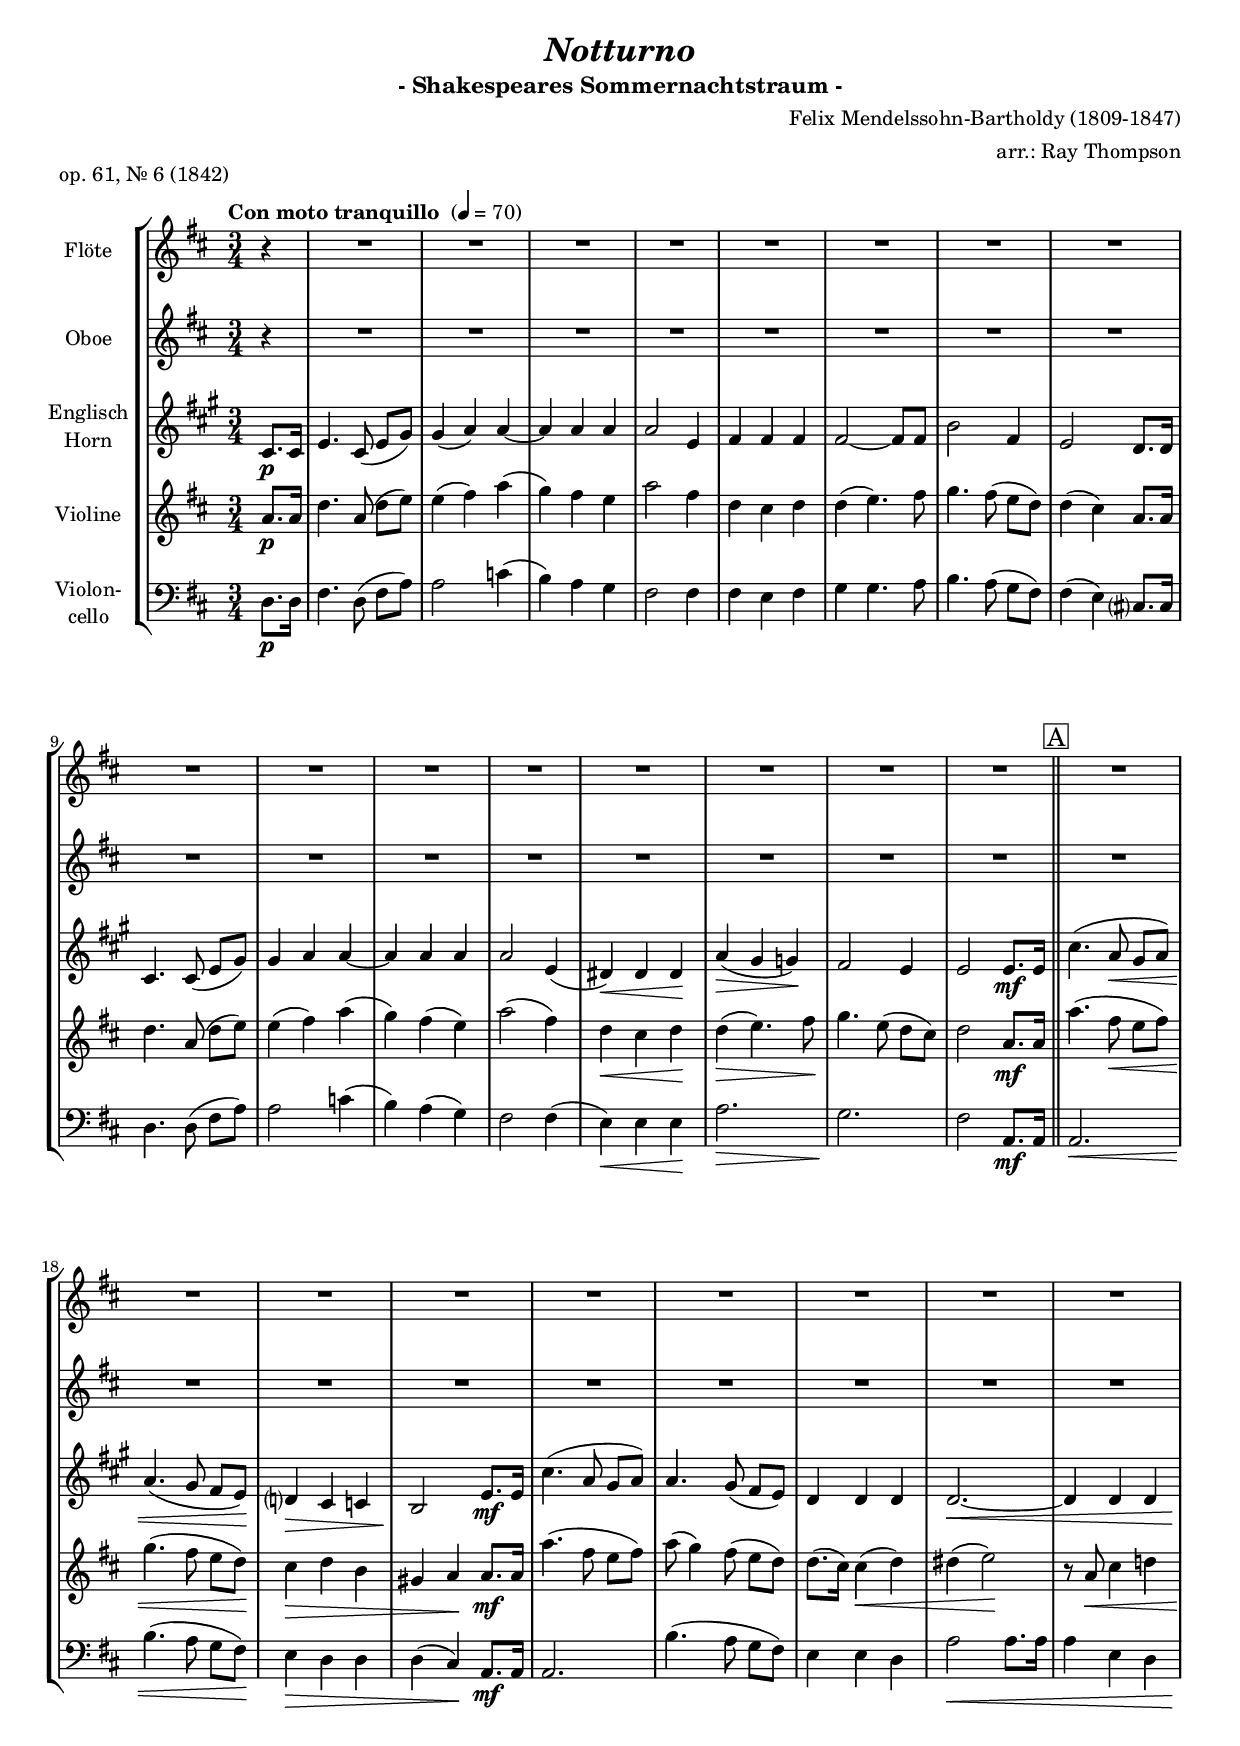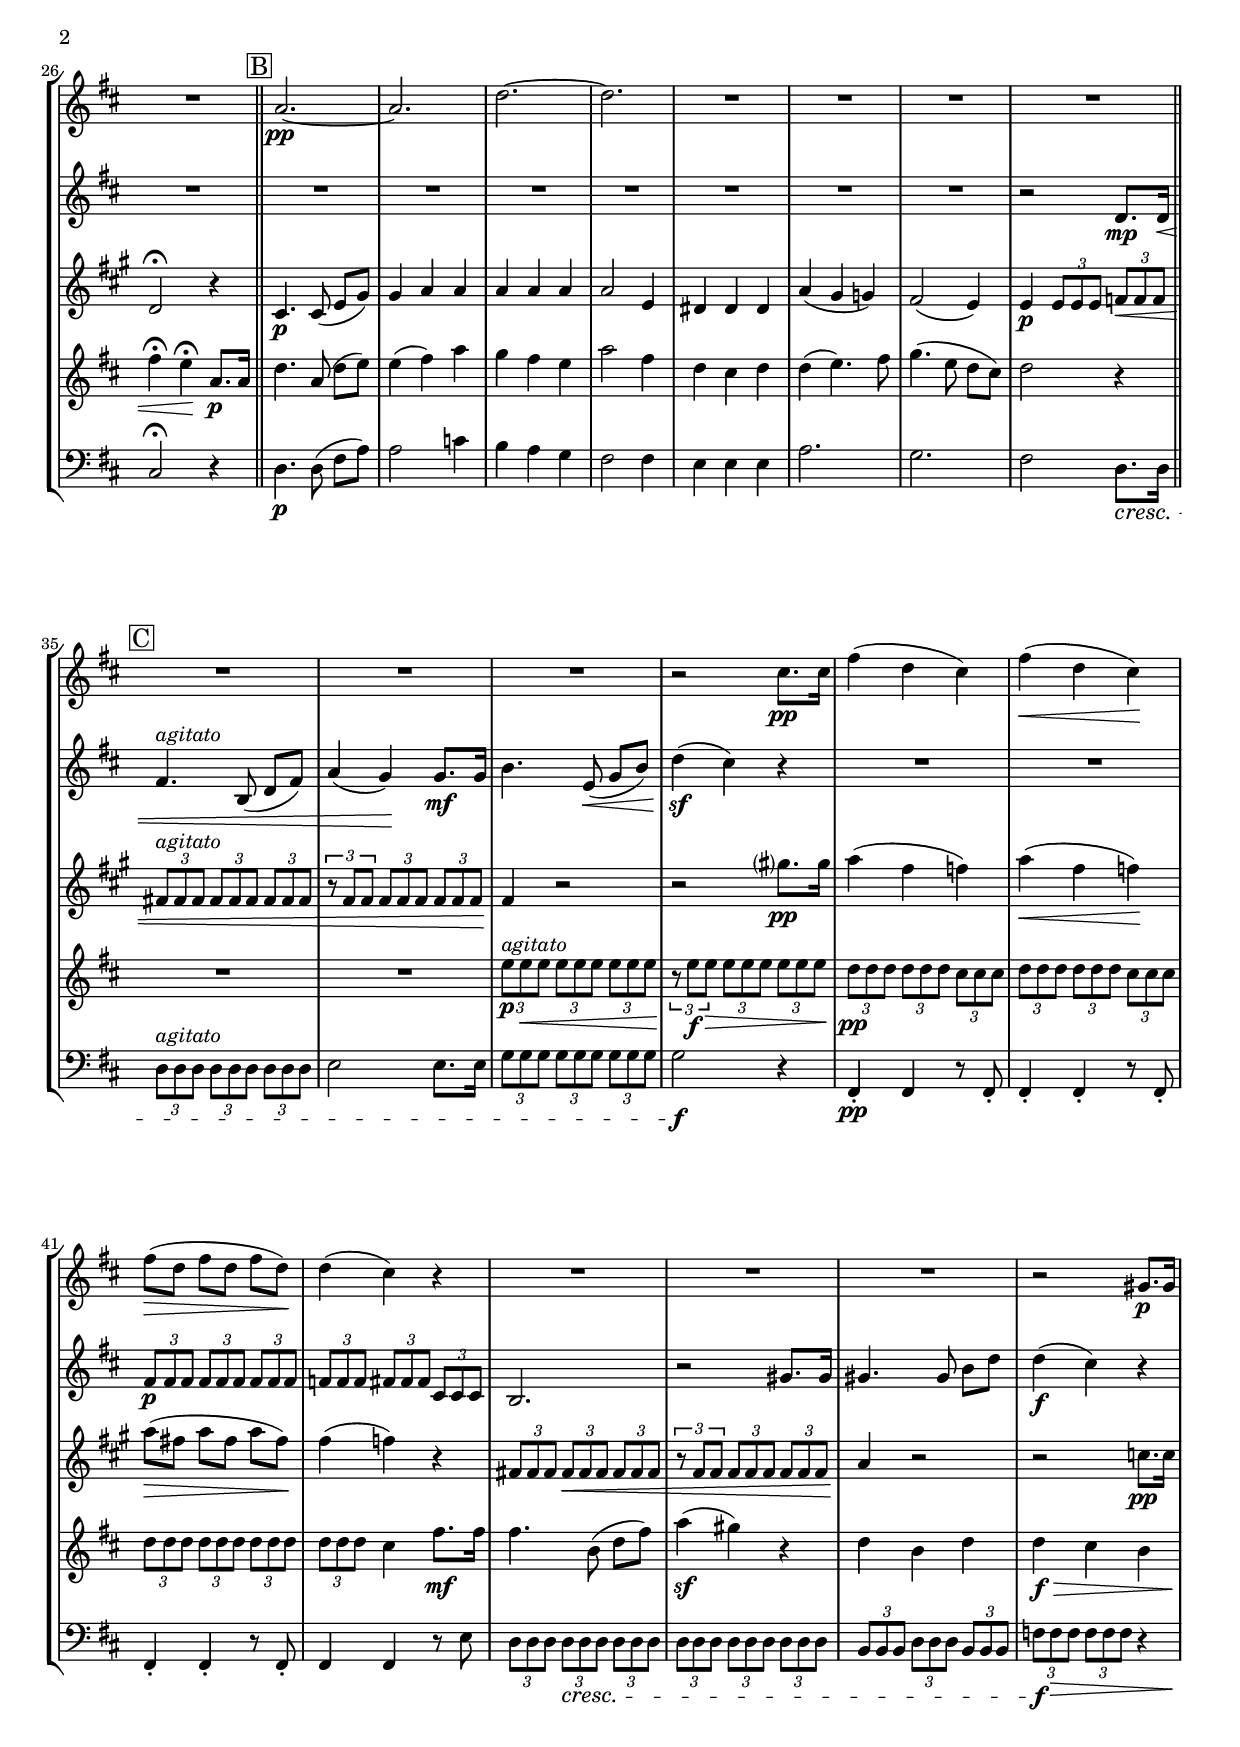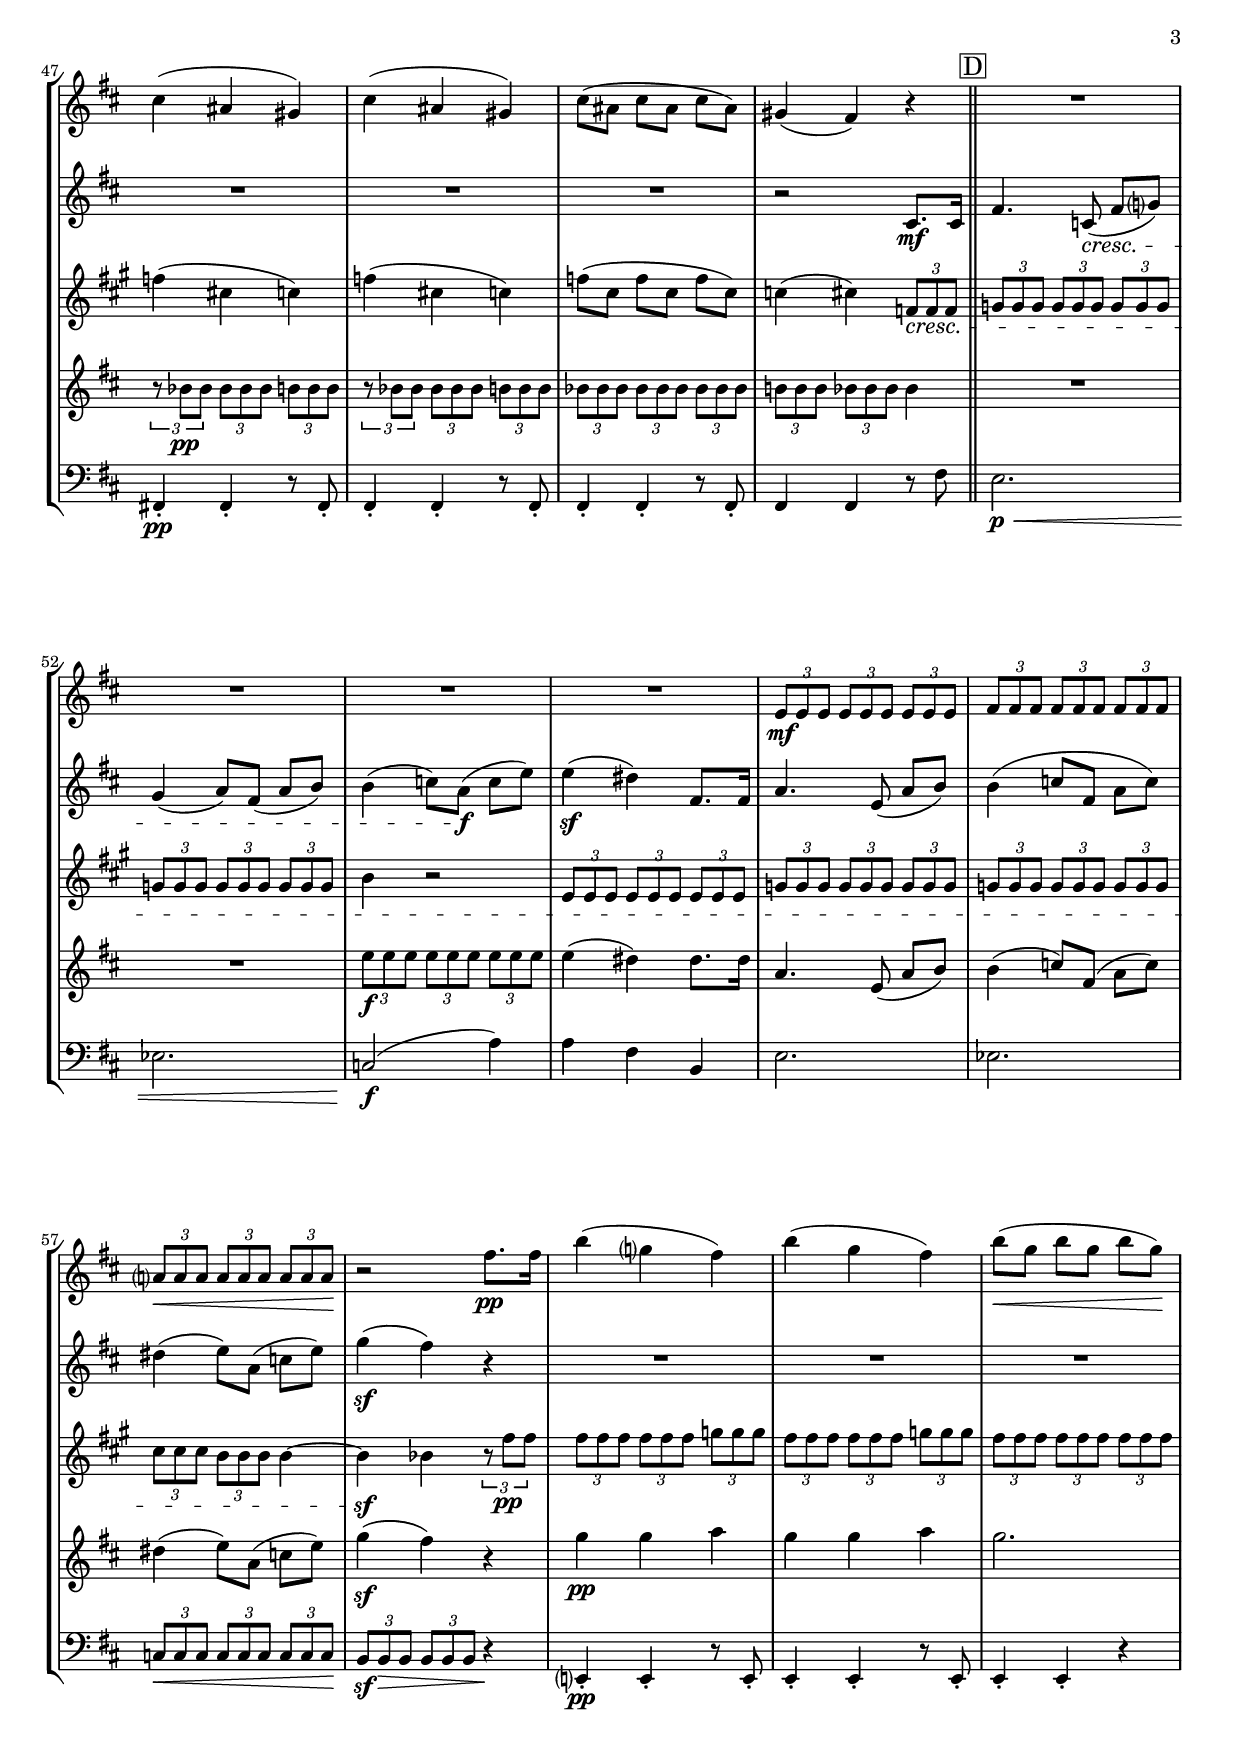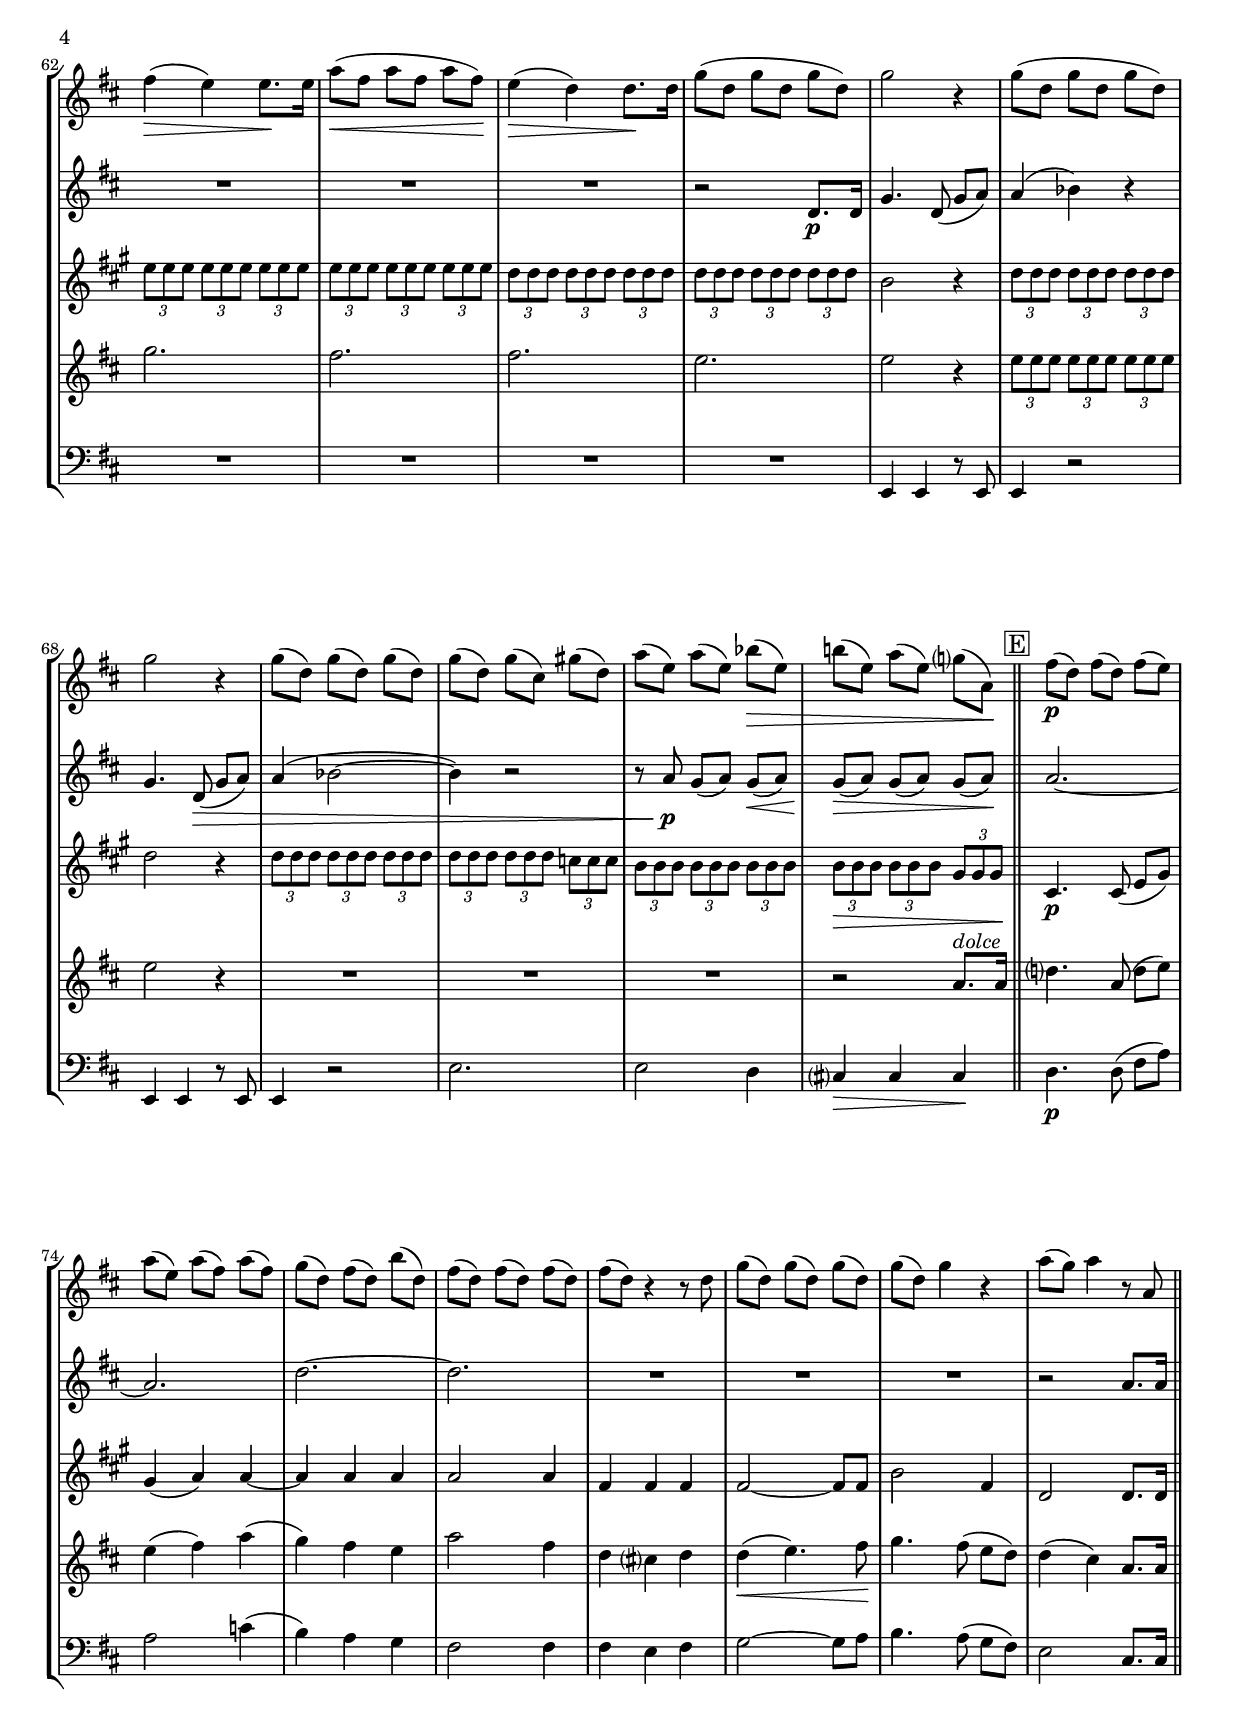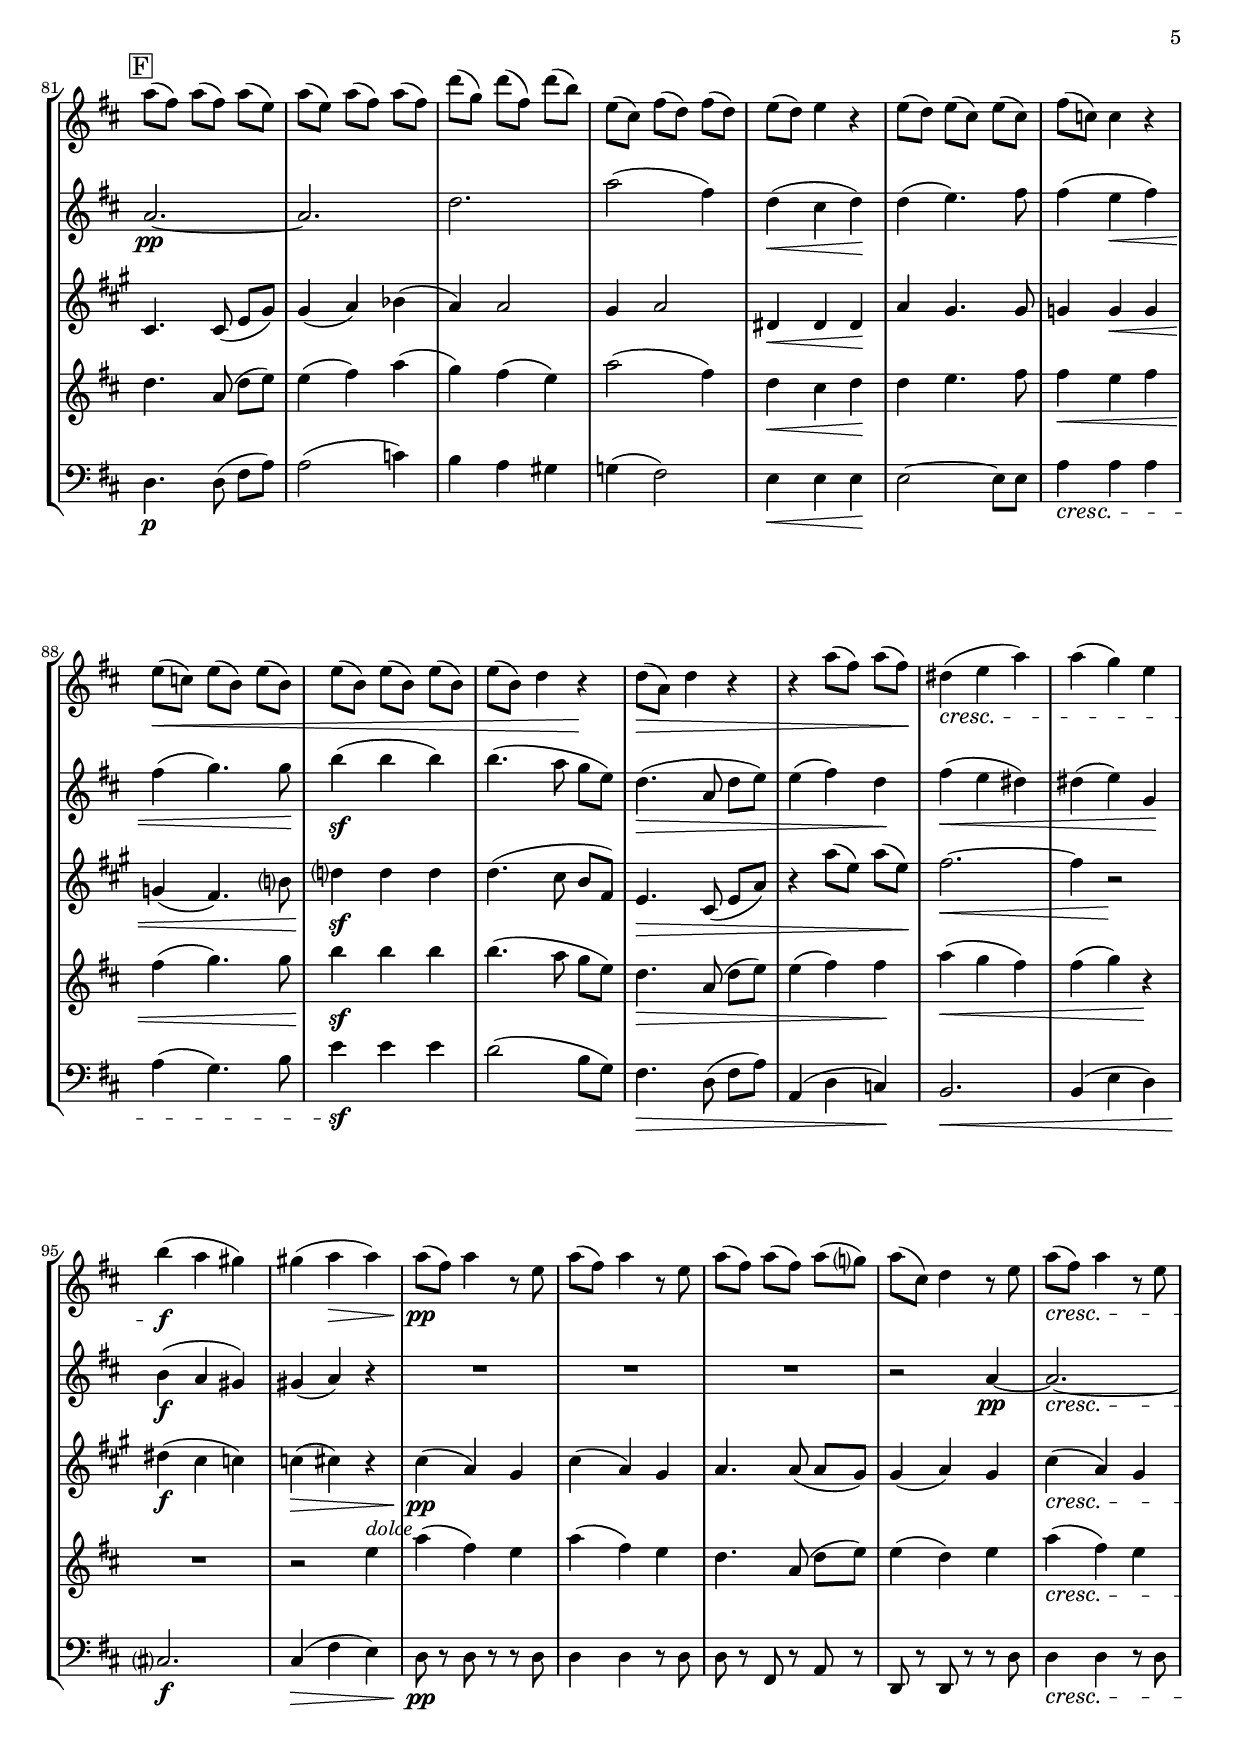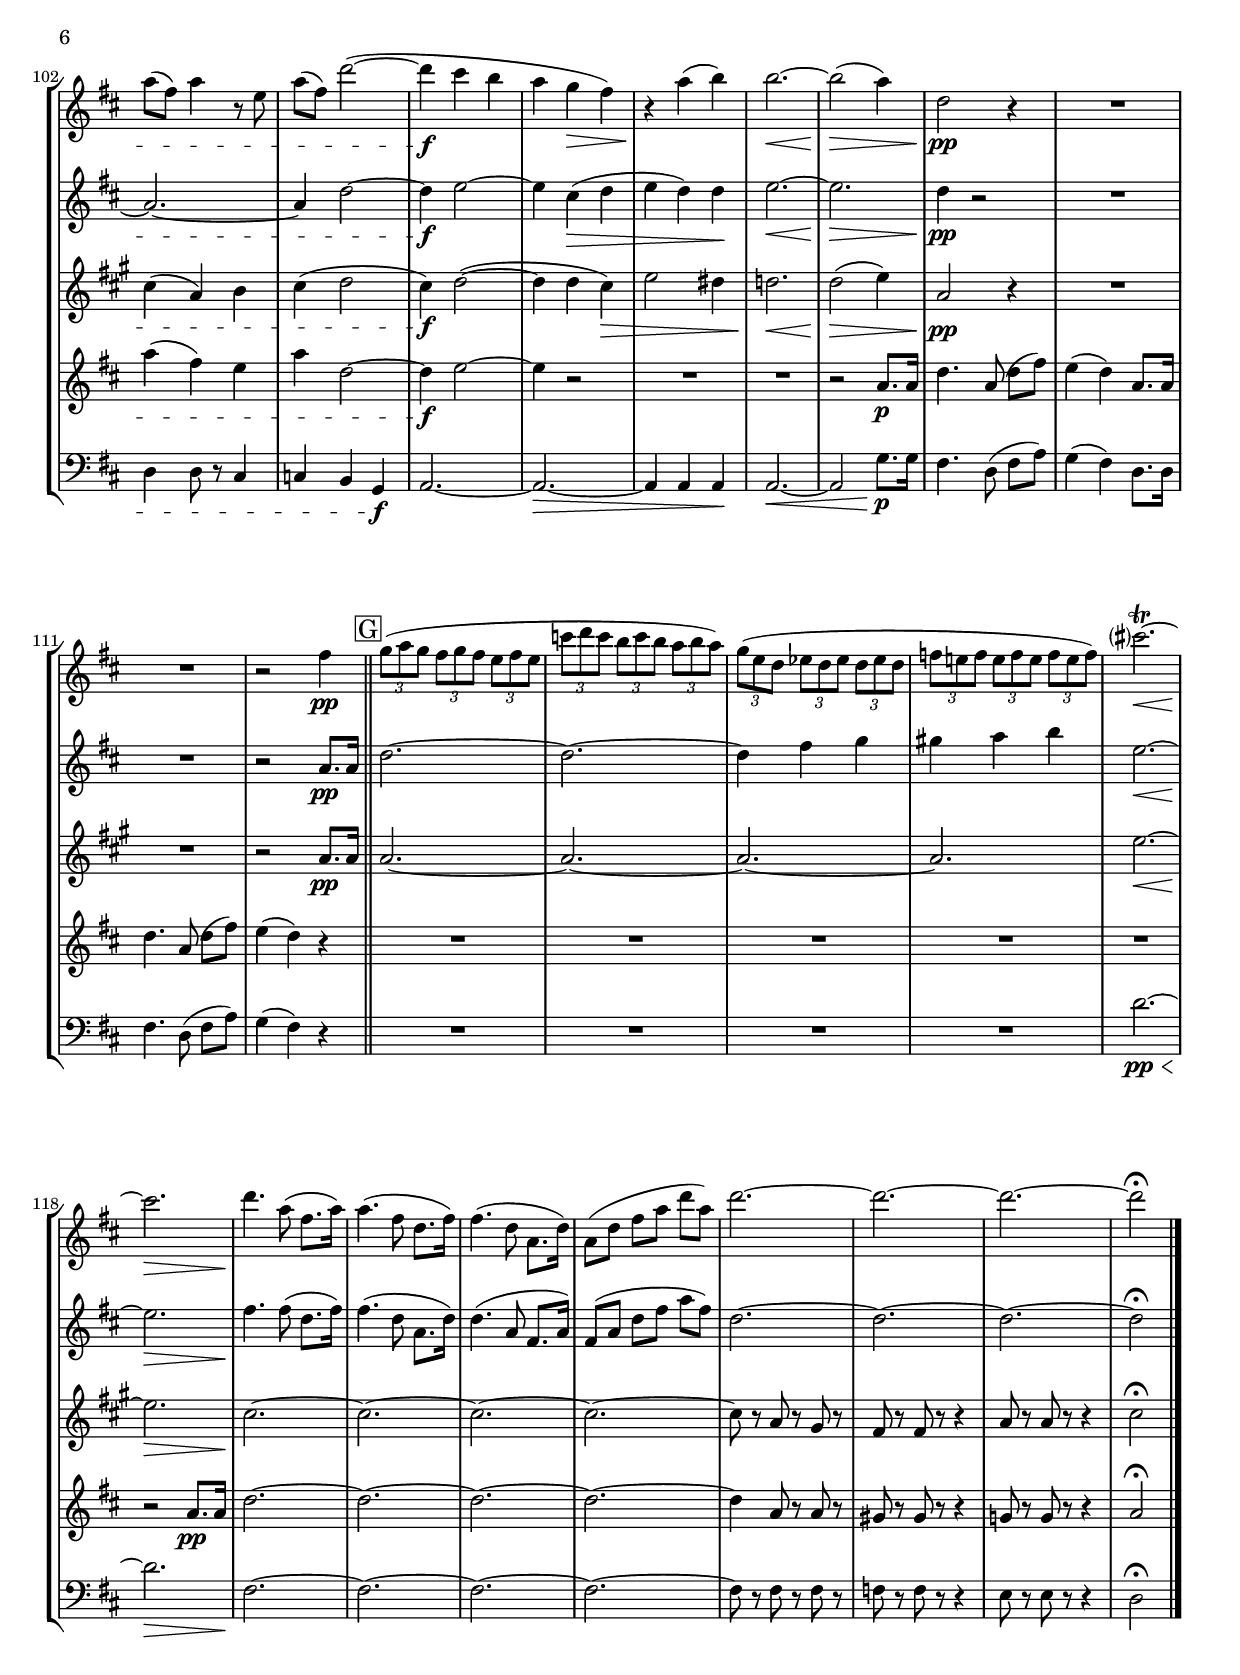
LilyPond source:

\version "2.18.2"
\include "deutsch.ly"
  
#(set-global-staff-size 17.75)

\header {
  title     = \markup \bold \italic "Notturno"
  subtitle  = "- Shakespeares Sommernachtstraum -"
  composer  = "Felix Mendelssohn-Bartholdy (1809-1847)"
  arranger  = "arr.: Ray Thompson"
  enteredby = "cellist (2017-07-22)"
  piece     = "op. 61, Nr. 6 (1842)"
}

voiceconsts = {
  \key d \major
  \time 3/4
  \clef "treble"
%  \numericTimeSignature
  \compressFullBarRests
  % Set default beaming for all staves
  \set Timing.beamExceptions = #'()
  \set Timing.baseMoment     = #(ly:make-moment 1 4)
  \set Timing.beatStructure  = #'(1 1 1)
  \tempo "Con moto tranquillo " 4=70
}

mifl = "flute"
miob = "oboe"
mifh = "french horn"
mist = "string ensemble 1"
miba = "cello"

boxa = { \bar "||" \mark \markup \box "A" }
boxb = { \bar "||" \mark \markup \box "B" }
boxc = { \bar "||" \mark \markup \box "C" }
boxd = { \bar "||" \mark \markup \box "D" }
boxe = { \bar "||" \mark \markup \box "E" }
boxf = { \bar "||" \mark \markup \box "F" }
boxg = { \bar "||" \mark \markup \box "G" }

agi = \markup \italic "agitato"
dlc = \markup \italic "dolce"
rit = \mark \markup \box "rit."

va = \relative c'' {
  \voiceconsts

  \partial 4 r4
  R2.*16 \boxa
  R2.*10 \boxb
  a2.~\pp
  a
  d~
  d
  R2.*4 \boxc

  R2.*3
  r2 cis8.\pp cis16
  fis4( d cis)
  fis(\< d cis)\!
  fis8(\> d fis d fis d)\!
  d4( cis) r
  R2.*3
  r2 gis8.\p gis16
  cis4( ais gis)

  cis( ais gis)
  cis8( ais cis ais cis ais)
  gis4( fis) r \boxd
  R2.*4
  \tuplet 3/2 4 { e8\mf e e e e e e e e
		  fis fis fis fis fis fis fis fis fis
		  a?\< a a a a a a a a\! }
  
  r2 fis'8.\pp fis16
  h4( g? fis)
  h( g fis)
  h8(\< g h g h g)\!
  fis4(\> e) e8.\! e16
  a8(\< fis a fis a fis)\!
  e4(\> d) d8.\! d16
  g8( d g d g d)

  g2 r4
  g8( d g d g d)
  g2 r4
  g8( d) g( d) g( d)
  g( d)  g( cis,) gis'( d)
  a'( e) a( e) b'(\> e,)
  h'!( e,) a( e) g?( a,)\! \boxe

  fis'(\p d) fis( d) fis( e)
  a( e) a( fis) a( fis)
  g( d) fis( d) h'( d,)
  fis( d) fis( d) fis( d)
  fis( d) r4 r8 d
  g( d) g( d) g( d)
  g( d) g4 r

  a8( g) a4 r8 a, \boxf
  a'( fis) a( fis) a( e)
  a( e) a( fis) a( fis)
  d'( g,) d'( fis,) d'( h)
  e,( cis) fis( d) fis( d)
  e( d) e4 r
  e8( d) e( cis) e( cis)

  fis( c) c4 r
  e8(\< c) e( h) e( h)
  e( h) e( h) e( h)
  e( h) d4 r\!
  d8(\> a) d4 r
  r a'8( fis) a( fis)\!
  dis4(\cresc e a)
  a( g) e

  h'(\f a gis)
  gis( a\> a)
  a8(\!\pp fis) a4 r8 e
  a( fis) a4 r8 e
  a( fis) a( fis) a( g?)
  a( cis,) d4 r8 e
  a(\cresc fis) a4 r8 e
  a( fis) a4 r8 e

  a( fis) d'2(~
  d4\f cis h
  a g\> fis)
  r\! a( h)
  h2.~\<
  h2(\!\> a4)
  d,2\!\pp r4
  R2.*2
  r2 fis4\pp \boxg

  \tuplet 3/2 4 { g8( a g fis g fis e fis e
		  c' d c h c h a h a)
		  g( e d es d es d es d
		  f e! f e f e f e f) }
  cis'?2.~\trill\<
  cis\!\>

  d4.\! a8( fis8. a16)
  a4.( fis8 d8. fis16)
  fis4.( d8 a8. d16)
  a8( d fis a d a)
  d2.~
  d~
  d~
  d2\fermata \bar "|."
}

vb = \relative c' {
  \voiceconsts

  \partial 4 r4
  R2.*16 \boxa
  R2.*10 \boxb
  R2.*7
  r2 d8.\mp d16\< \boxc

  fis4.^\agi h,8( d fis)
  a4( g)\! g8.\mf g16
  h4. e,8(\< g h)
  d4(\!\sf cis) r
  R2.*2
  \tuplet 3/2 4 { fis,8\p fis fis fis fis fis fis fis fis
		  f f f fis fis fis cis cis cis }

  h2.
  r2 gis'8. gis16
  gis4. gis8 h d
  d4(\f cis) r
  R2.*3
  r2 cis,8.\mf cis16 \boxd

  fis4. c8(\cresc fis g?)
  g4( a8) fis( a h)
  h4( c8) a(\f c e)
  e4(\sf dis) fis,8. fis16
  a4. e8( a h)
  h4( c8 fis, a c)
  dis4( e8) a,( c e)
  g4(\sf fis) r

  R2.*6
  r2 d,8.\p d16
  g4. d8( g a)
  a4( b) r
  g4. d8(\> g a)
  a4( b2~
  b4) r2

  r8 a\p g( a) g(\< a)
  g(\!\> a) g( a) g( a)\! \boxe
  a2.~
  a
  d~
  d
  R2.*3
  r2 a8. a16 \boxf

  a2.~\pp
  a
  d
  a'2( fis4)
  d(\< cis d)\!
  d( e4.) fis8
  fis4( e\< fis)
  fis( g4.) g8\!
  h4(\sf h h)
  h4.( a8 g e)

  d4.(\> a8 d e)
  e4( fis) d\!
  fis(\< e dis)
  dis( e) g,\!
  h(\f a gis)
  gis( a) r
  R2.*3
  r2 a4~\pp
  a2.~\cresc

  a~
  a4 d2~
  d4\f e2~
  e4 cis(\> d
  e d) d\!
  e2.~\<
  e\!\>
  d4\!\pp r2
  R2.*2
  r2 a8.\pp a16 \boxg

  d2.~
  d~
  d4 fis g
  gis a h
  e,2.~\<
  e\!\>
  fis4.\! fis8( d8. fis16)

  fis4.( d8 a8. d16)
  d4.( a8 fis8. a16)
  fis8( a d fis a fis)
  d2.~
  d~
  d~
  d2\fermata \bar "|."
}

vc = \relative c' {
  \voiceconsts

  \partial 4 fis8.\p fis16
  a4. fis8( a cis)
  cis4( d) d~
  d d d
  d2 a4
  h h h
  h2~ h8 h
  e2 h4
  a2 g8. g16

  fis4. fis8( a cis)
  cis4 d d~
  d d d
  d2 a4(
  gis)\< gis gis\!
  d'(\> cis c)\!
  h2 a4
  a2 a8.\mf a16 \boxa

  fis'4.( d8\< cis d)
  d4.( cis8 h a)\!
  g?4\> fis f
  e2\! a8.\mf a16
  fis'4.( d8 cis d)
  d4. cis8( h a)
  g4 g g
  g2.~\<
  g4 g g

  g2\fermata\! r4 \boxb
  fis4.\p fis8( a cis)
  cis4 d d
  d d d
  d2 a4
  gis gis gis
  d'( cis c)
  h2( a4)
  a\p \tuplet 3/2 4 { a8 a a b\< b b \boxc
		      h!^\agi h h h h h h h h
		      r h h h h h h h h }
  h4\! r2
  r cis'?8.\pp cis16
  d4( h b)
  d(\< h b)\!
  d8(\> h! d h d h)\!

  h4( b) r
  \tuplet 3/2 4 { h,!8 h h h\< h h h h h
		  r h h h h h h h h }
  d4\! r2
  r f8.\pp f16
  b4( fis! f)
  b( fis! f)

  b8( fis b fis b fis)
  f4( fis) \tuplet 3/2 4 { b,8\cresc b b \boxd
			   c c c c c c c c c
			   c c c c c c c c c }
  e4 r2
  \tuplet 3/2 4 { a,8 a a a a a a a a
		  c c c c c c c c c
		  c c c c c c c c c
		  fis fis fis e e e } e4~
  e\sf es \tuplet 3/2 4 { r8 h'\pp h
			  h h h h h h c c c
			  h h h h h h c c c
			  h h h h h h h h h
			  a a a a a a a a a
			  a a a a a a a a a
			  g g g g g g g g g
			  g g g g g g g g g }
  e2 r4

  \tuplet 3/2 4 { g8 g g g g g g g g }
  g2 r4
  \tuplet 3/2 4 { g8 g g g g g g g g
		  g g g g g g f f f
		  e e e e e e e e e
		  e\> e e e e e cis cis cis\! } \boxe

  fis,4.\p fis8( a cis)
  cis4( d) d~
  d d d
  d2 d4
  h h h
  h2~ h8 h
  e2 h4
  g2 g8. g16 \boxf

  fis4. fis8( a cis)
  cis4( d) es(
  d) d2
  cis4 d2
  gis,4\< gis gis\!
  d' cis4. cis8
  c4 c\< c
  c( h4.) e?8
  g?4\sf g g

  g4.( fis8 e h)
  a4.\> fis8( a d)
  r4 d'8( a) d( a)\!
  h2.~\<
  h4 r2\!
  gis4(\f fis f)
  f(\> fis) r
  fis(\!\pp d) cis
  fis( d) cis

  d4. d8( d cis)
  cis4( d) cis
  fis(\cresc d) cis
  fis( d) e
  fis4( g2
  fis4)\f g2(~
  g4 g fis)\>
  a2 gis4
  g!2.\<
  g2(\!\> a4)

  d,2\!\pp r4
  R2.*2
  r2 d8.\pp d16 \boxg
  d2.~
  d~
  d~
  d
  a'~\<
  a\!\>

  fis~\!
  fis~
  fis~
  fis~
  fis8 r d r cis r
  h r h r r4
  d8 r d r r4
  fis2\fermata \bar "|."
}

vd = \relative c'' {
  \voiceconsts

  \partial 4 a8.\p a16
  d4. a8( d e)
  e4( fis) a(
  g) fis e
  a2 fis4
  d cis d
  d( e4.) fis8
  g4. fis8( e d)
  d4( cis) a8. a16

  d4. a8( d e) e4( fis) a(
  g) fis( e)
  a2( fis4)
  d\< cis d\!
  d(\> e4.) fis8\!
  g4. e8( d cis)
  d2 a8.\mf a16 \boxa

  a'4.( fis8\< e fis)
  g4.( fis8 e d)\!
  cis4\> d h
  gis a\! a8.\mf a16
  a'4.( fis8 e fis)
  a( g4) fis8( e d)
  d8.( cis16) cis4(\< d)
  dis( e2)\!

  r8 a,\< cis4 d!
  fis\fermata e\fermata\! a,8.\p a16 \boxb
  d4. a8( d e)
  e4( fis) a
  g fis e
  a2 fis4
  d cis d
  d( e4.) fis8
  g4.( e8 d cis)

  d2 r4 \boxc
  R2.*2
  \tuplet 3/2 4 { e8^\agi\p e\< e e e e e e e\!
		  r e\f e\> e e e e e e\!
		  d\pp d d d d d cis cis cis
		  d d d d d d cis cis cis
		  d d d d d d d d d
		  d d d } cis4 fis8.\mf fis16
  fis4. h,8( d fis)
  a4(\sf gis) r
  d h d
  d\f\> cis h

  \tuplet 3/2 4 { r8\! b\pp b b b b h h h
		  r b b b b b h h h
		  b b b b b b b b b
		  h! h h b b b } b4 \boxd

  R2.*2
  \tuplet 3/2 4 { e8\f e e e e e e e e }
  e4( dis) dis8. dis16
  a4. e8( a h)
  h4( c8) fis,( a c)
  dis4( e8) a,( c e)
  g4(\sf fis) r
  g\pp g a

  g g a
  g2.
  g
  fis
  fis
  e
  e2 r4
  \tuplet 3/2 4 { e8 e e e e e e e e }
  e2 r4
  R2.*3

  r2 a,8.^\dlc a16 \boxe
  d?4. a8( d e)
  e4( fis) a(
  g) fis e
  a2 fis4
  d cis? d
  d(\< e4.) fis8\!
  g4. fis8( e d)
  d4( cis) a8. a16 \boxf

  d4. a8( d e)
  e4( fis) a(
  g) fis( e)
  a2( fis4)
  d\< cis d\!
  d e4. fis8
  fis4\< e fis
  fis( g4.) g8
  h4\!\sf h h

  h4.( a8 g e)
  d4.\> a8( d e)
  e4( fis) fis\!
  a(\< g fis)
  fis( g) r\!
  R2.
  r2 e4^\dlc
  a( fis) e
  a( fis) e

  d4. a8( d e)
  e4( d) e
  a(\cresc fis) e
  a( fis) e
  a d,2~
  d4\f e2~
  e4 r2
  R2.*2
  r2 a,8.\p a16

  d4. a8( d fis)
  e4( d) a8. a16
  d4. a8( d fis)
  e4( d) r \boxg
  R2.*5
  r2 a8.\pp a16

  d2.~
  d~
  d~
  d~
  d4 a8 r a r
  gis r gis r r4
  g!8 r g r r4
  a2\fermata \bar "|."
}

ve = \relative c {
  \voiceconsts
  \clef "bass"
  
  \partial 4 d8.\p d16
  fis4. d8( fis a)
  a2 c4(
  h) a g
  fis2 fis4
  fis e fis
  g g4. a8
  h4. a8( g fis)

  fis4( e) cis?8. cis16
  d4. d8( fis a)
  a2 c4(
  h) a( g)
  fis2 fis4(
  e)\< e e\!
  a2.\>
  g\!
  fis2 a,8.\mf a16 \boxa

  a2.\<
  h'4.( a8 g fis)\!
  e4\> d d
  d( cis)\! a8.\mf a16
  a2.
  h'4.( a8 g fis)
  e4 e d
  a'2\< a8. a16
  a4 e d
  cis2\fermata\! r4 \boxb

  d4.\p d8( fis a)
  a2 c4
  h a g
  fis2 fis4
  e e e
  a2.
  g
  fis2 d8.\cresc d16 \boxc

  \tuplet 3/2 4 { d8^\agi d d d d d d d d }
  e2 e8. e16
  \tuplet 3/2 4 { g8 g g g g g g g g }
  g2\f r4
  fis,4-.\pp fis r8 fis-.
  fis4-. fis-. r8 fis-.
  fis4-. fis-. r8 fis-.
  fis4 fis r8 e'

  \tuplet 3/2 4 { d d d d\cresc d d d d d
		  d d d d d d d d d
		  h h h d d d h h h
		  f'\f f\> f f f f } r4
  fis,!-.\pp fis-. r8 fis-.
  fis4-. fis-. r8 fis-.
  fis4-. fis-. r8 fis-.

  fis4 fis r8 fis' \boxd
  e2.\p\<
  es
  c2(\!\f a'4)
  a fis h,
  e2.
  es
  \tuplet 3/2 4 { c8\< c c c c c c c c\!
		  h\sf h\> h h h h } r4\!
  e,?4-.\pp e-. r8 e-.

  e4-. e-. r8 e-.
  e4-. e-. r
  R2.*4
  e4 e r8 e
  e4 r2
  e4 e r8 e
  e4 r2
  e'2.
  e2 d4
  cis?\> cis cis\! \boxe

  d4.\p d8( fis a)
  a2 c4(
  h) a g
  fis2 fis4
  fis e fis
  g2~ g8 a
  h4. a8( g fis)
  e2 cis8. cis16 \boxf
  
  d4.\p d8( fis a)
  a2( c4)
  h a gis
  g!( fis2)
  e4\< e e\!
  e2~ e8 e
  a4\cresc a a
  a( g4.) h8
  e4\sf e e
  d2( h8 g)
  fis4.\> d8( fis a)

  a,4( d c)\!
  h2.\<
  h4( e d)
  cis?2.\!\f
  cis4(\> fis e)
  d8\!\pp r d r r d
  d4 d r8 d
  d r fis, r a r
  d, r d r r d'
  d4\cresc d r8 d

  d4 d8 r cis4
  c h g\f
  a2.~
  a~\>
  a4 a a\!
  a2.~\<
  a2 g'8.\!\p g16
  fis4. d8( fis a)
  g4( fis) d8. d16
  fis4. d8( fis a)
  g4( fis) r \boxg

  R2.*4
  d'2.~\pp\<
  d\!\>
  fis,~\!
  fis~
  fis~
  fis~
  fis8 r fis r fis r
  f r f r r4
  e8 r e r r4
  d2\fermata \bar "|."
}


music = \new StaffGroup <<
      \new Staff {
	\set Staff.midiInstrument = \mifl
	\set Staff.instrumentName = \markup \center-column { "Flöte" }
	\transpose d d { \va }
      }

      \new Staff {
	\set Staff.midiInstrument = \miob
	\set Staff.instrumentName = \markup \center-column { "Oboe" }
	\transpose d d { \vb }
      }

      \new Staff {
	\set Staff.midiInstrument = \mifh
	\set Staff.instrumentName = \markup \center-column { "Englisch" "Horn" }
	\transpose d a, { \vc }
      }

      \new Staff {
	\set Staff.midiInstrument = \mist
	\set Staff.instrumentName = \markup \center-column { "Violine" }
	\transpose d d { \vd }
      }

      \new Staff {
	\set Staff.midiInstrument = \miba
	\set Staff.instrumentName = \markup \center-column { "Violon-" "cello" }
	\transpose d d { \ve }
      }
>>

\book {
  \score {
    \music
    \layout {}
  }

  \score {
    \unfoldRepeats \music

    \midi {
      \context {
        \Score
      }
    }
  }
}
